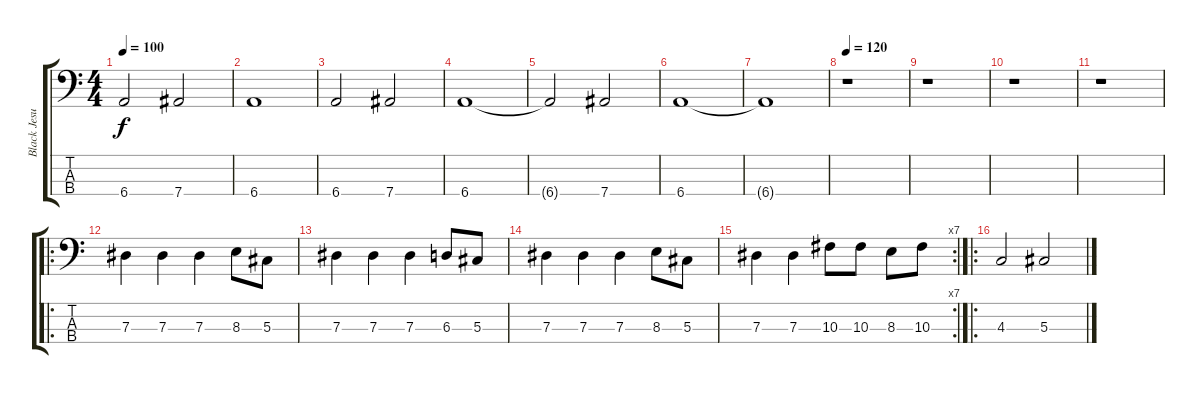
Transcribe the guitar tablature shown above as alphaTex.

\track ("Black Jesus" "Black Jesu") {instrument electricbasspick}
\staff {score tabs}
\tuning (Gb2 Db2 Ab1 Eb1) {hide}
\ts (4 4)
\tempo 100
\clef f4
\ks c
6.4{t}.2{dy f} 7.4.2 |
6.4.1 |
6.4.2 7.4.2 |
6.4.1 |
6.4{t}.2 7.4.2 |
6.4.1 |
6.4{t}.1 |
\tempo 120
r.1 |
r.1 |
r.1 |
r.1 |
\ro
7.3.4 7.3.4 7.3.4 8.3.8 5.3.8 |
7.3.4 7.3.4 7.3.4 6.3.8 5.3.8 |
7.3.4 7.3.4 7.3.4 8.3.8 5.3.8 |
\rc 7
7.3.4 7.3.4 10.3.8 10.3.8 8.3.8 10.3.8 |
\ro
4.3.2 5.3.2
